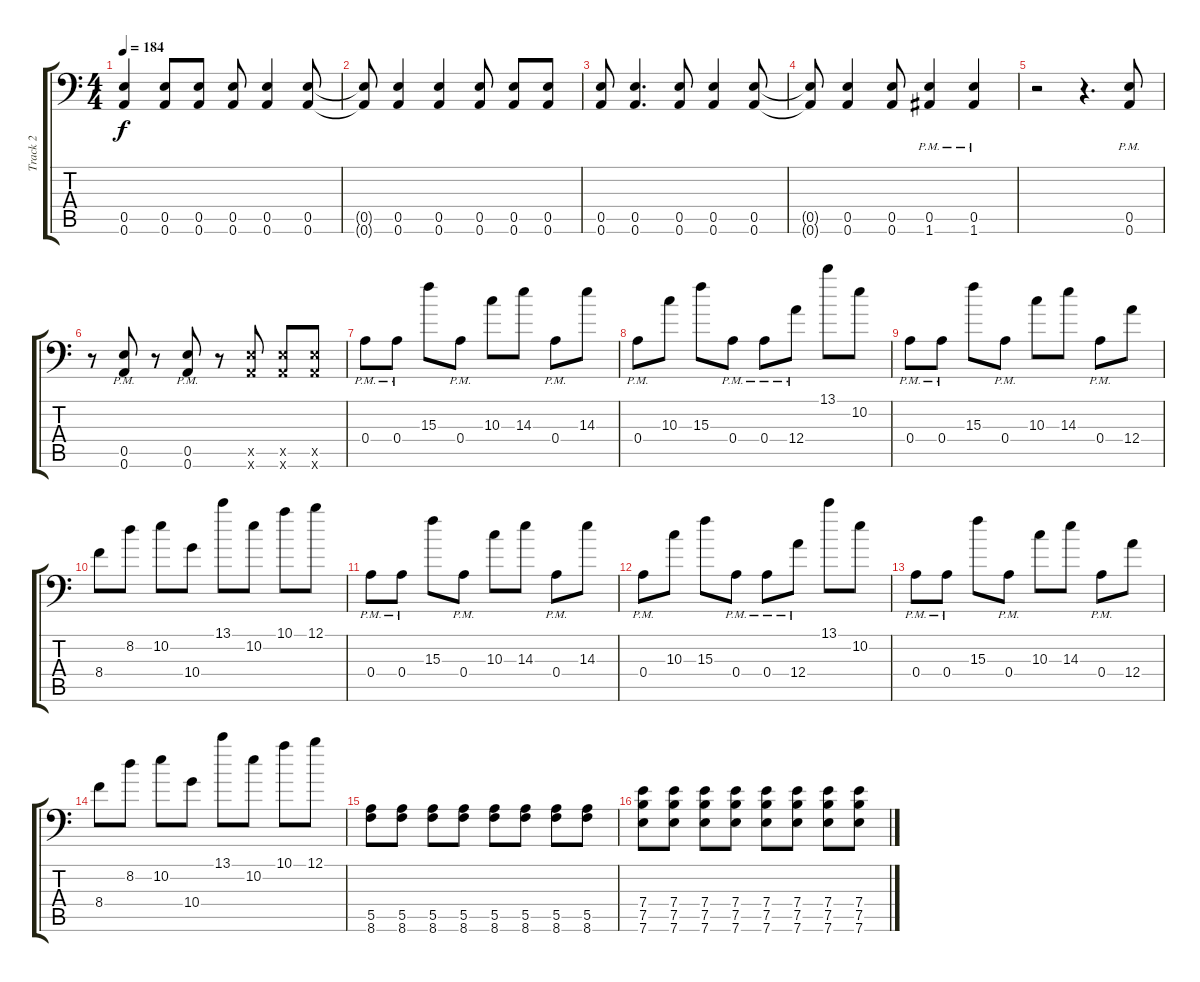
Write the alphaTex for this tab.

\track ("Track 2" "Track 2") {instrument distortionguitar}
\staff {score tabs}
\tuning (B3 Gb3 D3 A2 E2 A1) {hide}
\ts (4 4)
\tempo 184
\clef f4
\ks c
(0.5{t} 0.6{t}).4{dy f} (0.5 0.6).8 (0.5 0.6).8 (0.5 0.6).8 (0.5 0.6).4 (0.5 0.6).8 |
(0.5{t} 0.6{t}).8 (0.5 0.6).4 (0.5 0.6).4 (0.5 0.6).8 (0.5 0.6).8 (0.5 0.6).8 |
(0.5 0.6).8 (0.5 0.6).4{d} (0.5 0.6).8 (0.5 0.6).4 (0.5 0.6).8 |
(0.5{t} 0.6{t}).8 (0.5 0.6).4 (0.5 0.6).8 (0.5{pm} 1.6{pm}).4 (0.5{pm} 1.6{pm}).4 |
r.2 r.4{d} (0.5{pm} 0.6{pm}).8 |
r.8 (0.5{pm} 0.6{pm}).8 r.8 (0.5{pm} 0.6{pm}).8 r.8 (0.5{x} 0.6{x}).8 (0.5{x} 0.6{x}).8 (0.5{x} 0.6{x}).8 |
0.4{pm}.8 0.4{pm}.8 15.3.8 0.4{pm}.8 10.3.8 14.3.8 0.4{pm}.8 14.3.8 |
0.4{pm}.8 10.3.8 15.3.8 0.4{pm}.8 0.4{pm}.8 12.4{pm}.8 13.1.8 10.2.8 |
0.4{pm}.8 0.4{pm}.8 15.3.8 0.4{pm}.8 10.3.8 14.3.8 0.4{pm}.8 12.4.8 |
8.4.8 8.2.8 10.2.8 10.4.8 13.1.8 10.2.8 10.1.8 12.1.8 |
0.4{pm}.8 0.4{pm}.8 15.3.8 0.4{pm}.8 10.3.8 14.3.8 0.4{pm}.8 14.3.8 |
0.4{pm}.8 10.3.8 15.3.8 0.4{pm}.8 0.4{pm}.8 12.4{pm}.8 13.1.8 10.2.8 |
0.4{pm}.8 0.4{pm}.8 15.3.8 0.4{pm}.8 10.3.8 14.3.8 0.4{pm}.8 12.4.8 |
8.4.8 8.2.8 10.2.8 10.4.8 13.1.8 10.2.8 10.1.8 12.1.8 |
(5.5 8.6).8 (5.5 8.6).8 (5.5 8.6).8 (5.5 8.6).8 (5.5 8.6).8 (5.5 8.6).8 (5.5 8.6).8 (5.5 8.6).8 |
(7.4 7.5 7.6).8 (7.4 7.5 7.6).8 (7.4 7.5 7.6).8 (7.4 7.5 7.6).8 (7.4 7.5 7.6).8 (7.4 7.5 7.6).8 (7.4 7.5 7.6).8 (7.4 7.5 7.6).8
